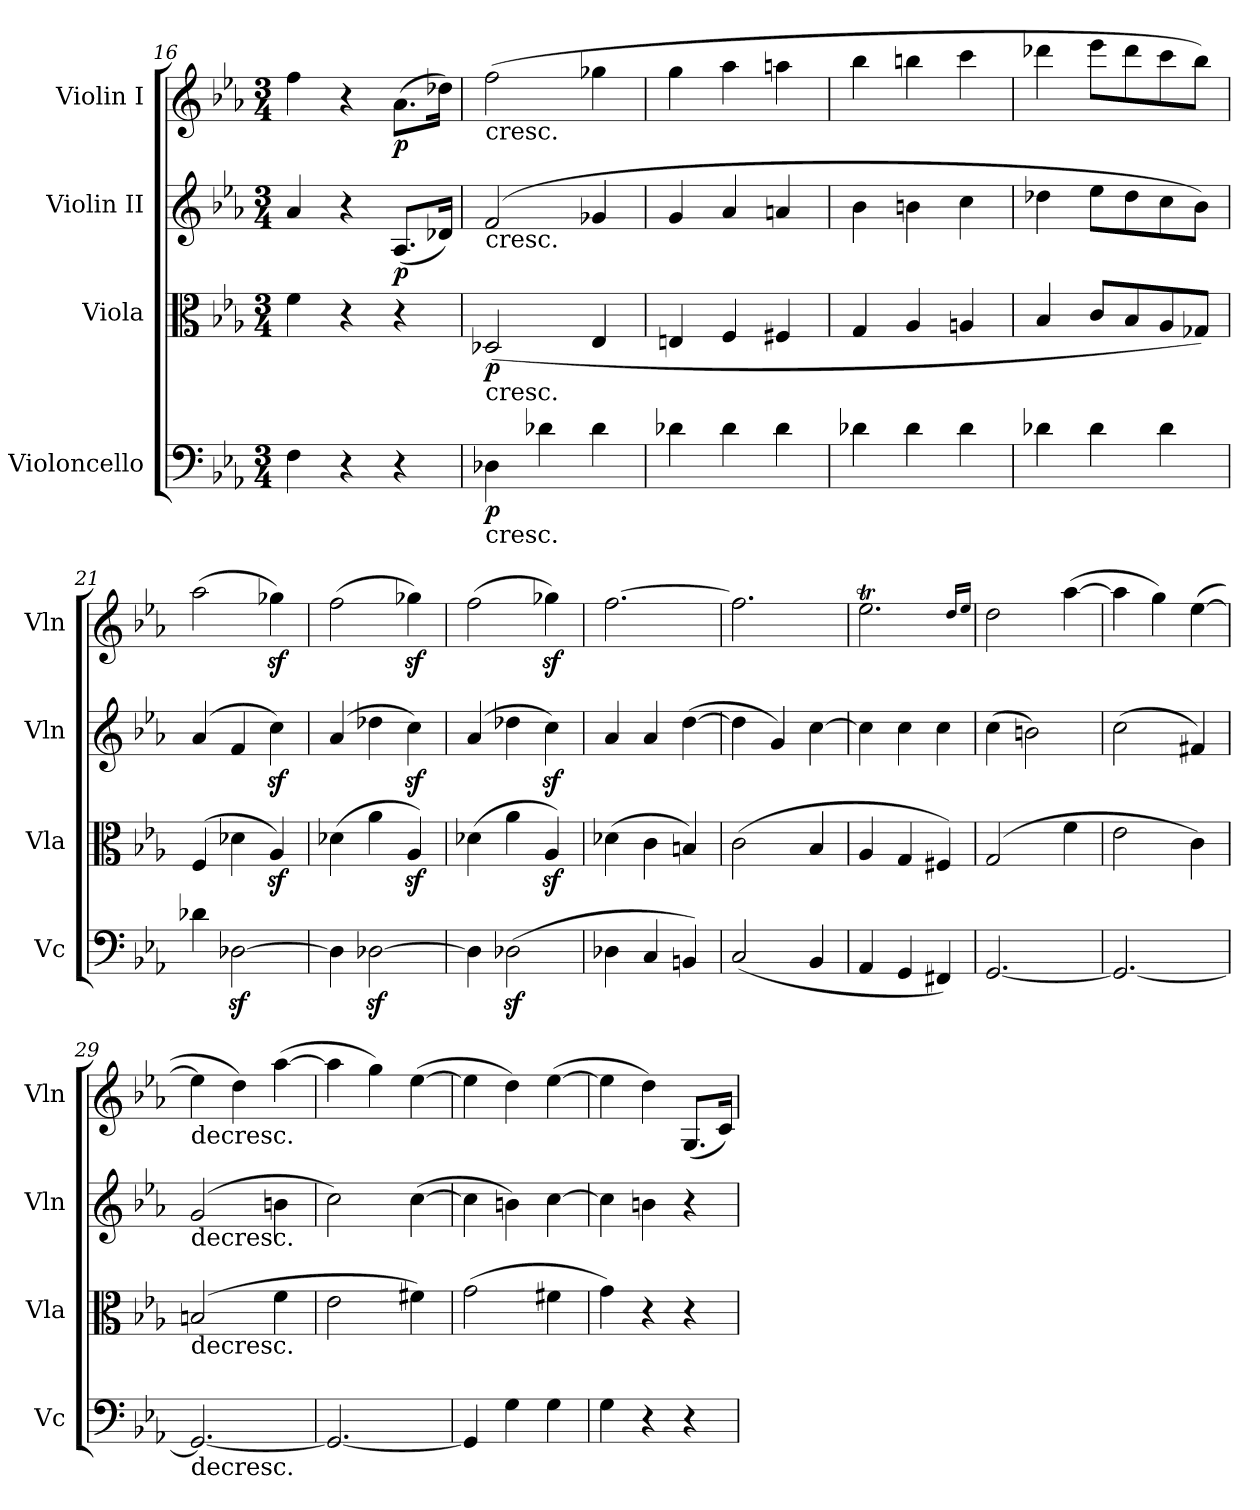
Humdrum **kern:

**kern	**dynam	**kern	**dynam	**kern	**dynam	**kern	**dynam
*part4	*part4	*part3	*part3	*part2	*part2	*part1	*part1
*staff4	*staff4	*staff3	*staff3	*staff2	*staff2	*staff1	*staff1
*I"Violoncello	*	*I"Viola	*	*I"Violin II	*	*I"Violin I	*
*I'Vc	*	*I'Vla	*	*I'Vln	*	*I'Vln	*
*clefF4	*	*clefC3	*	*clefG2	*	*clefG2	*
*k[b-e-a-]	*	*k[b-e-a-]	*	*k[b-e-a-]	*	*k[b-e-a-]	*
*M3/4	*	*M3/4	*	*M3/4	*	*M3/4	*
=16	=16	=16	=16	=16	=16	=16	=16
4F	.	4f	.	4a-	.	4ff	.
4r	.	4r	.	4r	.	4r	.
4r	.	4r	.	(8.A-L	p	(8.a-L	p
.	.	.	.	16d-XJk)	.	16dd-XJk)	.
=17	=17	=17	=17	=17	=17	=17	=17
!	!	!	!	!	!	!LO:TX:b:t=cresc.	!
!	!	!	!	!LO:TX:b:t=cresc.	!	!	!
!	!	!LO:TX:b:t=cresc.	!	!	!	!	!
!LO:TX:b:t=cresc.	!	!	!	!	!	!	!
4D-X	p	(2D-X	p	(2f	.	(2ff	.
4d-X	.	.	.	.	.	.	.
4d-	.	4E-	.	4g-X	.	4gg-X	.
=18	=18	=18	=18	=18	=18	=18	=18
4d-X	.	4En	.	4g	.	4gg	.
4d-	.	4F	.	4a-	.	4aa-	.
4d-	.	4F#X	.	4an	.	4aan	.
=19	=19	=19	=19	=19	=19	=19	=19
4d-X	.	4G	.	4b-	.	4bb-	.
4d-	.	4A-	.	4bn	.	4bbn	.
4d-	.	4An	.	4cc	.	4ccc	.
=20	=20	=20	=20	=20	=20	=20	=20
4d-X	.	4B-	.	4dd-X	.	4ddd-X	.
4d-	.	8cL	.	8ee-L	.	8eee-L	.
.	.	8B-	.	8dd-	.	8ddd-	.
4d-	.	8A-	.	8cc	.	8ccc	.
.	.	8G-XJ)	.	8b-J)	.	8bb-J)	.
=21	=21	=21	=21	=21	=21	=21	=21
4d-X	.	(4F	.	(4a-	.	(2aa-	.
[2D-Xz	.	4d-X	.	4f	.	.	.
.	.	4A-z)	.	4ccz)	.	4gg-Xz)	.
=22	=22	=22	=22	=22	=22	=22	=22
4D-]	.	(4d-X	.	(4a-	.	(2ff	.
[2D-Xz	.	4a-	.	4dd-X	.	.	.
.	.	4A-z)	.	4ccz)	.	4gg-Xz)	.
=23	=23	=23	=23	=23	=23	=23	=23
4D-]	.	(4d-X	.	(4a-	.	(2ff	.
(2D-Xz	.	4a-	.	4dd-X	.	.	.
.	.	4A-z)	.	4ccz)	.	4gg-Xz)	.
=24	=24	=24	=24	=24	=24	=24	=24
4D-X	.	(4d-X	.	4a-	.	[2.ff	.
4C	.	4c	.	4a-	.	.	.
4BBn)	.	4Bn)	.	([4dd	.	.	.
=25	=25	=25	=25	=25	=25	=25	=25
(2C	.	(2c	.	4dd]	.	2.ff]	.
.	.	.	.	4g)	.	.	.
4BB-	.	4B-	.	[4cc	.	.	.
=26	=26	=26	=26	=26	=26	=26	=26
4AA-	.	4A-	.	4cc]	.	2.ee-T	.
4GG	.	4G	.	4cc	.	.	.
4FF#X)	.	4F#X)	.	4cc	.	.	.
.	.	.	.	.	.	16qqdd/LL	.
.	.	.	.	.	.	16qqee-/JJ	.
=27	=27	=27	=27	=27	=27	=27	=27
[2.GG	.	(2G	.	(4cc	.	2dd	.
.	.	.	.	2bn)	.	.	.
.	.	4f	.	.	.	([4aa-	.
=28	=28	=28	=28	=28	=28	=28	=28
2.GG_	.	2e-	.	(2cc	.	4aa-]	.
.	.	.	.	.	.	4gg)	.
.	.	4c)	.	4f#X)	.	([4ee-	.
=29	=29	=29	=29	=29	=29	=29	=29
!	!	!	!	!	!	!LO:TX:b:t=decresc.	!
!	!	!	!	!LO:TX:b:t=decresc.	!	!	!
!	!	!LO:TX:b:t=decresc.	!	!	!	!	!
!LO:TX:b:t=decresc.	!	!	!	!	!	!	!
2.GG_	.	(2Bn	.	(2g	.	4ee-]	.
.	.	.	.	.	.	4dd)	.
.	.	4f	.	4bn	.	([4aa-	.
=30	=30	=30	=30	=30	=30	=30	=30
2.GG_	.	2e-	.	2cc)	.	4aa-]	.
.	.	.	.	.	.	4gg)	.
.	.	4f#X)	.	([4cc	.	([4ee-	.
=31	=31	=31	=31	=31	=31	=31	=31
4GG]	.	(2g	.	4cc]	.	4ee-]	.
4G	.	.	.	4bn)	.	4dd)	.
4G	.	4f#X	.	[4cc	.	([4ee-	.
=32	=32	=32	=32	=32	=32	=32	=32
4G	.	4g)	.	4cc]	.	4ee-]	.
4r	.	4r	.	4bn	.	4dd)	.
4r	.	4r	.	4r	.	(8.GL	.
.	.	.	.	.	.	16cJk)	.
=	=	=	=	=	=	=	=
*-	*-	*-	*-	*-	*-	*-	*-
